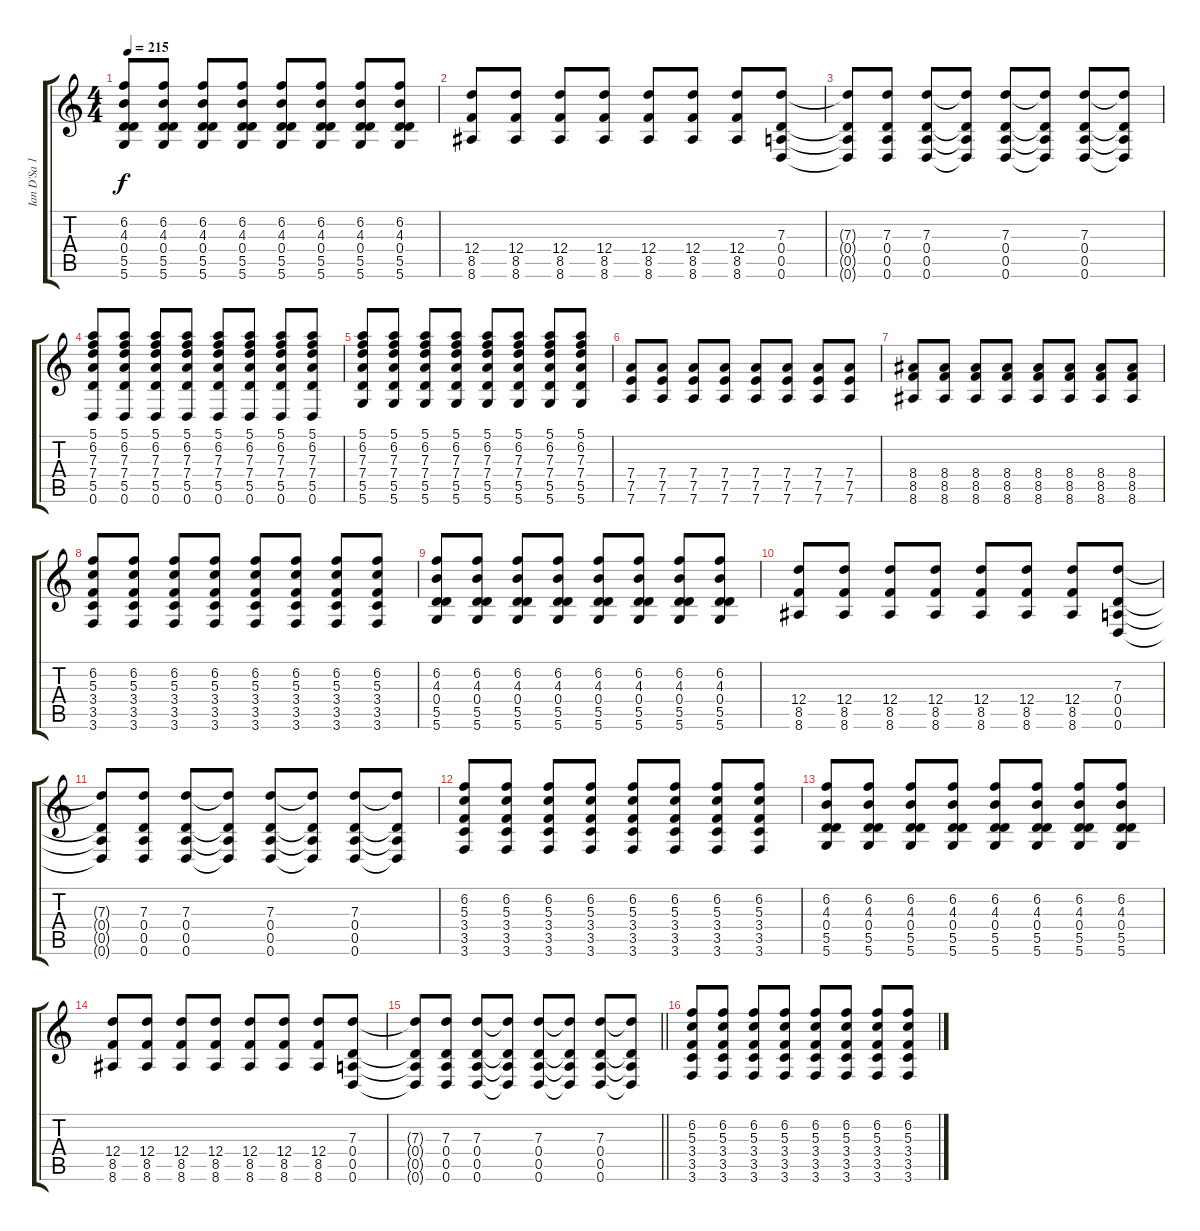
\track ("Ian D'Sa 1" "Ian D'Sa 1") {instrument overdrivenguitar}
\staff {score tabs}
\tuning (E4 B3 G3 D3 A2 D2) {hide}
\ts (4 4)
\tempo 215
\clef g2
\ks c
(6.2 4.3 0.4 5.5 5.6).8{dy f} (6.2 4.3 0.4 5.5 5.6).8 (6.2 4.3 0.4 5.5 5.6).8 (6.2 4.3 0.4 5.5 5.6).8 (6.2 4.3 0.4 5.5 5.6).8 (6.2 4.3 0.4 5.5 5.6).8 (6.2 4.3 0.4 5.5 5.6).8 (6.2 4.3 0.4 5.5 5.6).8 |
(12.4 8.5 8.6).8 (12.4 8.5 8.6).8 (12.4 8.5 8.6).8 (12.4 8.5 8.6).8 (12.4 8.5 8.6).8 (12.4 8.5 8.6).8 (12.4 8.5 8.6).8 (7.3 0.4 0.5 0.6).8 |
(7.3{t} 0.4{t} 0.5{t} 0.6{t}).8 (7.3 0.4 0.5 0.6).8 (7.3 0.4 0.5 0.6).8 (7.3{t} 0.4{t} 0.5{t} 0.6{t}).8 (7.3 0.4 0.5 0.6).8 (7.3{t} 0.4{t} 0.5{t} 0.6{t}).8 (7.3 0.4 0.5 0.6).8 (7.3{t} 0.4{t} 0.5{t} 0.6{t}).8 |
(5.1 6.2 7.3 7.4 5.5 0.6).8 (5.1 6.2 7.3 7.4 5.5 0.6).8 (5.1 6.2 7.3 7.4 5.5 0.6).8 (5.1 6.2 7.3 7.4 5.5 0.6).8 (5.1 6.2 7.3 7.4 5.5 0.6).8 (5.1 6.2 7.3 7.4 5.5 0.6).8 (5.1 6.2 7.3 7.4 5.5 0.6).8 (5.1 6.2 7.3 7.4 5.5 0.6).8 |
(5.1 6.2 7.3 7.4 5.5 5.6).8 (5.1 6.2 7.3 7.4 5.5 5.6).8 (5.1 6.2 7.3 7.4 5.5 5.6).8 (5.1 6.2 7.3 7.4 5.5 5.6).8 (5.1 6.2 7.3 7.4 5.5 5.6).8 (5.1 6.2 7.3 7.4 5.5 5.6).8 (5.1 6.2 7.3 7.4 5.5 5.6).8 (5.1 6.2 7.3 7.4 5.5 5.6).8 |
(7.4 7.5 7.6).8 (7.4 7.5 7.6).8 (7.4 7.5 7.6).8 (7.4 7.5 7.6).8 (7.4 7.5 7.6).8 (7.4 7.5 7.6).8 (7.4 7.5 7.6).8 (7.4 7.5 7.6).8 |
(8.4 8.5 8.6).8 (8.4 8.5 8.6).8 (8.4 8.5 8.6).8 (8.4 8.5 8.6).8 (8.4 8.5 8.6).8 (8.4 8.5 8.6).8 (8.4 8.5 8.6).8 (8.4 8.5 8.6).8 |
(6.2 5.3 3.4 3.5 3.6).8 (6.2 5.3 3.4 3.5 3.6).8 (6.2 5.3 3.4 3.5 3.6).8 (6.2 5.3 3.4 3.5 3.6).8 (6.2 5.3 3.4 3.5 3.6).8 (6.2 5.3 3.4 3.5 3.6).8 (6.2 5.3 3.4 3.5 3.6).8 (6.2 5.3 3.4 3.5 3.6).8 |
(6.2 4.3 0.4 5.5 5.6).8 (6.2 4.3 0.4 5.5 5.6).8 (6.2 4.3 0.4 5.5 5.6).8 (6.2 4.3 0.4 5.5 5.6).8 (6.2 4.3 0.4 5.5 5.6).8 (6.2 4.3 0.4 5.5 5.6).8 (6.2 4.3 0.4 5.5 5.6).8 (6.2 4.3 0.4 5.5 5.6).8 |
(12.4 8.5 8.6).8 (12.4 8.5 8.6).8 (12.4 8.5 8.6).8 (12.4 8.5 8.6).8 (12.4 8.5 8.6).8 (12.4 8.5 8.6).8 (12.4 8.5 8.6).8 (7.3 0.4 0.5 0.6).8 |
(7.3{t} 0.4{t} 0.5{t} 0.6{t}).8 (7.3 0.4 0.5 0.6).8 (7.3 0.4 0.5 0.6).8 (7.3{t} 0.4{t} 0.5{t} 0.6{t}).8 (7.3 0.4 0.5 0.6).8 (7.3{t} 0.4{t} 0.5{t} 0.6{t}).8 (7.3 0.4 0.5 0.6).8 (7.3{t} 0.4{t} 0.5{t} 0.6{t}).8 |
(6.2 5.3 3.4 3.5 3.6).8 (6.2 5.3 3.4 3.5 3.6).8 (6.2 5.3 3.4 3.5 3.6).8 (6.2 5.3 3.4 3.5 3.6).8 (6.2 5.3 3.4 3.5 3.6).8 (6.2 5.3 3.4 3.5 3.6).8 (6.2 5.3 3.4 3.5 3.6).8 (6.2 5.3 3.4 3.5 3.6).8 |
(6.2 4.3 0.4 5.5 5.6).8 (6.2 4.3 0.4 5.5 5.6).8 (6.2 4.3 0.4 5.5 5.6).8 (6.2 4.3 0.4 5.5 5.6).8 (6.2 4.3 0.4 5.5 5.6).8 (6.2 4.3 0.4 5.5 5.6).8 (6.2 4.3 0.4 5.5 5.6).8 (6.2 4.3 0.4 5.5 5.6).8 |
(12.4 8.5 8.6).8 (12.4 8.5 8.6).8 (12.4 8.5 8.6).8 (12.4 8.5 8.6).8 (12.4 8.5 8.6).8 (12.4 8.5 8.6).8 (12.4 8.5 8.6).8 (7.3 0.4 0.5 0.6).8 |
\barLineRight lightlight
(7.3{t} 0.4{t} 0.5{t} 0.6{t}).8 (7.3 0.4 0.5 0.6).8 (7.3 0.4 0.5 0.6).8 (7.3{t} 0.4{t} 0.5{t} 0.6{t}).8 (7.3 0.4 0.5 0.6).8 (7.3{t} 0.4{t} 0.5{t} 0.6{t}).8 (7.3 0.4 0.5 0.6).8 (7.3{t} 0.4{t} 0.5{t} 0.6{t}).8 |
(6.2 5.3 3.4 3.5 3.6).8 (6.2 5.3 3.4 3.5 3.6).8 (6.2 5.3 3.4 3.5 3.6).8 (6.2 5.3 3.4 3.5 3.6).8 (6.2 5.3 3.4 3.5 3.6).8 (6.2 5.3 3.4 3.5 3.6).8 (6.2 5.3 3.4 3.5 3.6).8 (6.2 5.3 3.4 3.5 3.6).8
